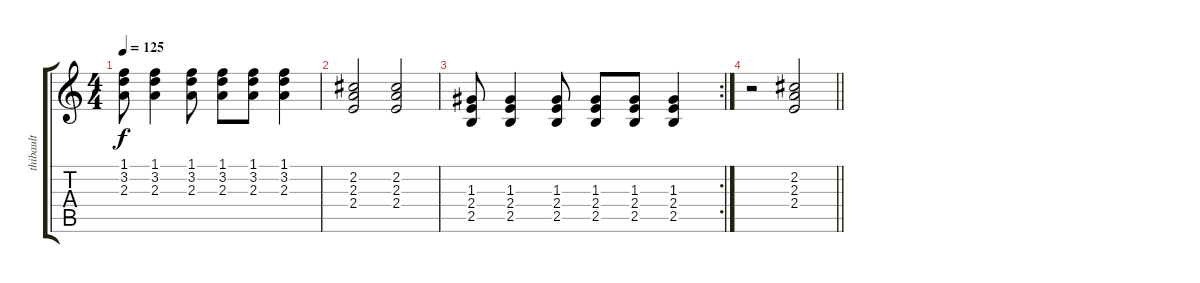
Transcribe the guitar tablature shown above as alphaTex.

\track ("thibault" "thibault") {instrument acousticguitarsteel}
\staff {score tabs}
\tuning (E4 B3 G3 D3 A2 E2) {hide}
\ts (4 4)
\tempo 125
\clef g2
\ks c
(1.1 3.2 2.3).8{dy f} (1.1 3.2 2.3).4 (1.1 3.2 2.3).8 (1.1 3.2 2.3).8 (1.1 3.2 2.3).8 (1.1 3.2 2.3).4 |
(2.2 2.3 2.4).2 (2.2 2.3 2.4).2 |
\rc 2
(1.3 2.4 2.5).8 (1.3 2.4 2.5).4 (1.3 2.4 2.5).8 (1.3 2.4 2.5).8 (1.3 2.4 2.5).8 (1.3 2.4 2.5).4 |
\barLineRight lightlight
r.2 (2.2 2.3 2.4).2
